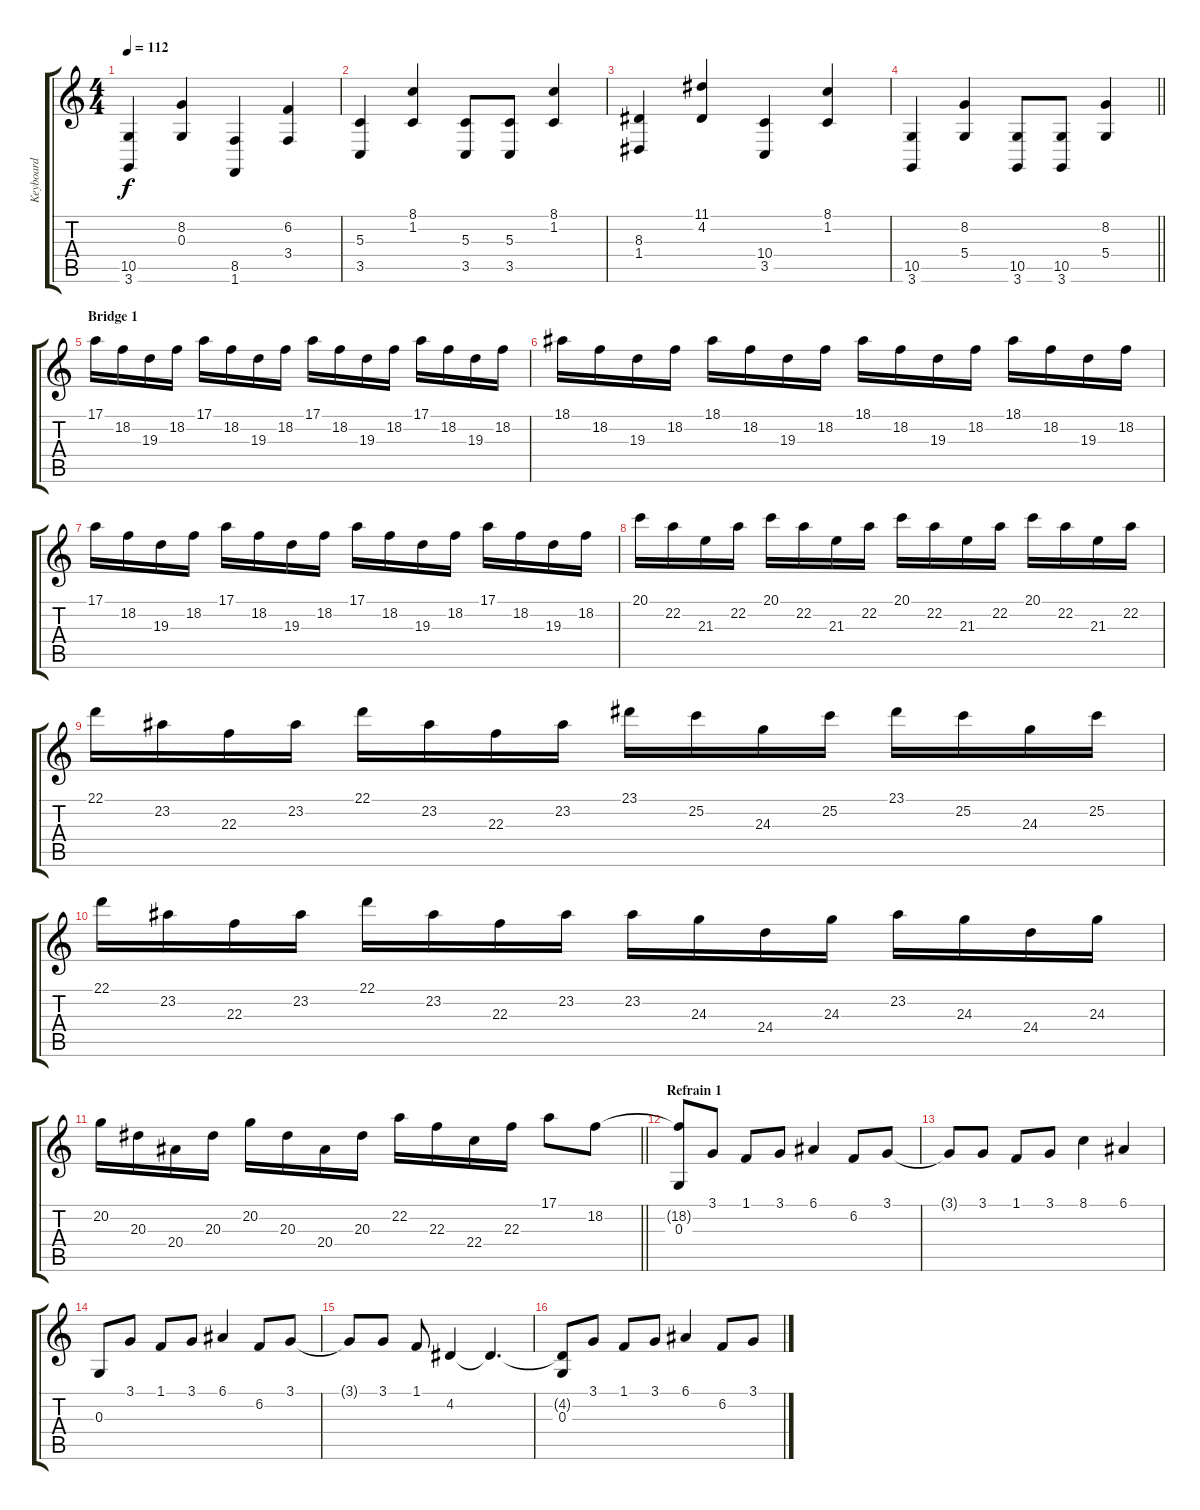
\track ("Keyboard" "Keyboard") {mute instrument rockorgan}
\staff {score tabs}
\tuning (E4 B3 G3 D3 A2 E2) {hide}
\ts (4 4)
\tempo 112
\clef g2
\ks c
(10.5 3.6).4{dy f} (8.2 0.3).4 (8.5 1.6).4 (6.2 3.4).4 |
(5.3 3.5).4 (8.1 1.2).4 (5.3 3.5).8 (5.3 3.5).8 (8.1 1.2).4 |
(8.3 1.4).4 (11.1 4.2).4 (10.4 3.5).4 (8.1 1.2).4 |
\barLineRight lightlight
(10.5 3.6).4 (8.2 5.4).4 (10.5 3.6).8 (10.5 3.6).8 (8.2 5.4).4 |
\section ("" "Bridge 1")
17.1.16 18.2.16 19.3.16 18.2.16 17.1.16 18.2.16 19.3.16 18.2.16 17.1.16 18.2.16 19.3.16 18.2.16 17.1.16 18.2.16 19.3.16 18.2.16 |
18.1.16 18.2.16 19.3.16 18.2.16 18.1.16 18.2.16 19.3.16 18.2.16 18.1.16 18.2.16 19.3.16 18.2.16 18.1.16 18.2.16 19.3.16 18.2.16 |
17.1.16 18.2.16 19.3.16 18.2.16 17.1.16 18.2.16 19.3.16 18.2.16 17.1.16 18.2.16 19.3.16 18.2.16 17.1.16 18.2.16 19.3.16 18.2.16 |
20.1.16 22.2.16 21.3.16 22.2.16 20.1.16 22.2.16 21.3.16 22.2.16 20.1.16 22.2.16 21.3.16 22.2.16 20.1.16 22.2.16 21.3.16 22.2.16 |
22.1.16 23.2.16 22.3.16 23.2.16 22.1.16 23.2.16 22.3.16 23.2.16 23.1.16 25.2.16 24.3.16 25.2.16 23.1.16 25.2.16 24.3.16 25.2.16 |
22.1.16 23.2.16 22.3.16 23.2.16 22.1.16 23.2.16 22.3.16 23.2.16 23.2.16 24.3.16 24.4.16 24.3.16 23.2.16 24.3.16 24.4.16 24.3.16 |
\barLineRight lightlight
20.2.16 20.3.16 20.4.16 20.3.16 20.2.16 20.3.16 20.4.16 20.3.16 22.2.16 22.3.16 22.4.16 22.3.16 17.1.8 18.2.8 |
\section ("" "Refrain 1")
(18.2{t} 0.3).8 3.1.8 1.1.8 3.1.8 6.1.4 6.2.8 3.1.8 |
3.1{t}.8 3.1.8 1.1.8 3.1.8 8.1.4 6.1.4 |
0.3.8 3.1.8 1.1.8 3.1.8 6.1.4 6.2.8 3.1.8 |
3.1{t}.8 3.1.8 1.1.8 4.2.4 4.2{t}.4{d} |
(4.2{t} 0.3).8 3.1.8 1.1.8 3.1.8 6.1.4 6.2.8 3.1.8
